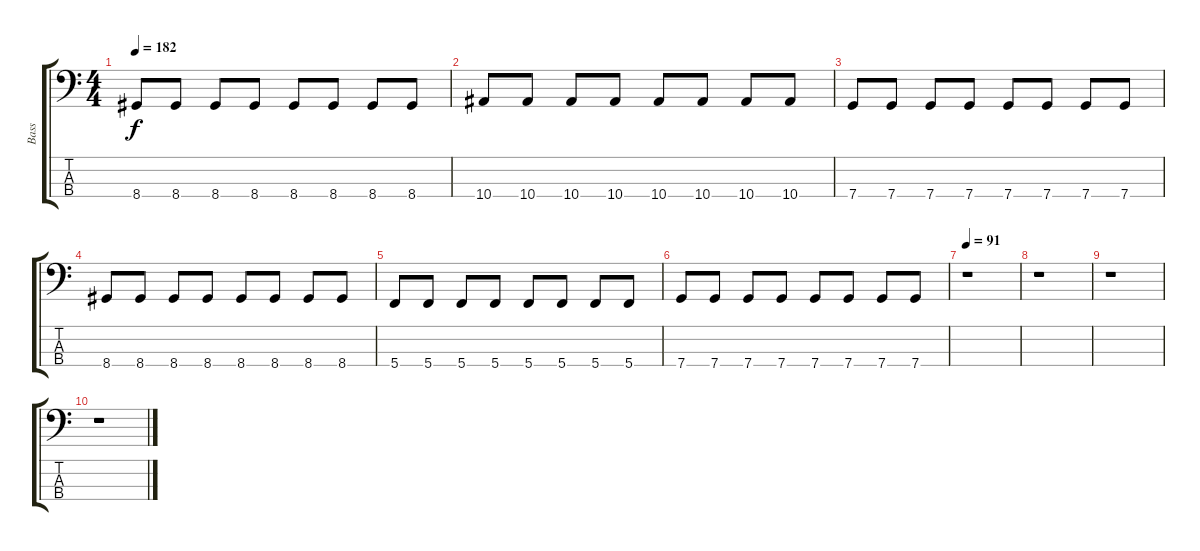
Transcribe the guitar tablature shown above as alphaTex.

\track ("Bass" "Bass") {instrument electricbasspick}
\staff {score tabs}
\tuning (F2 C2 G1 C1) {hide}
\ts (4 4)
\tempo 182
\clef f4
\ks c
8.4.8{dy f} 8.4.8 8.4.8 8.4.8 8.4.8 8.4.8 8.4.8 8.4.8 |
10.4.8 10.4.8 10.4.8 10.4.8 10.4.8 10.4.8 10.4.8 10.4.8 |
7.4.8 7.4.8 7.4.8 7.4.8 7.4.8 7.4.8 7.4.8 7.4.8 |
8.4.8 8.4.8 8.4.8 8.4.8 8.4.8 8.4.8 8.4.8 8.4.8 |
5.4.8 5.4.8 5.4.8 5.4.8 5.4.8 5.4.8 5.4.8 5.4.8 |
7.4.8 7.4.8 7.4.8 7.4.8 7.4.8 7.4.8 7.4.8 7.4.8 |
\tempo 91
r.1 |
r.1 |
r.1 |
r.1
